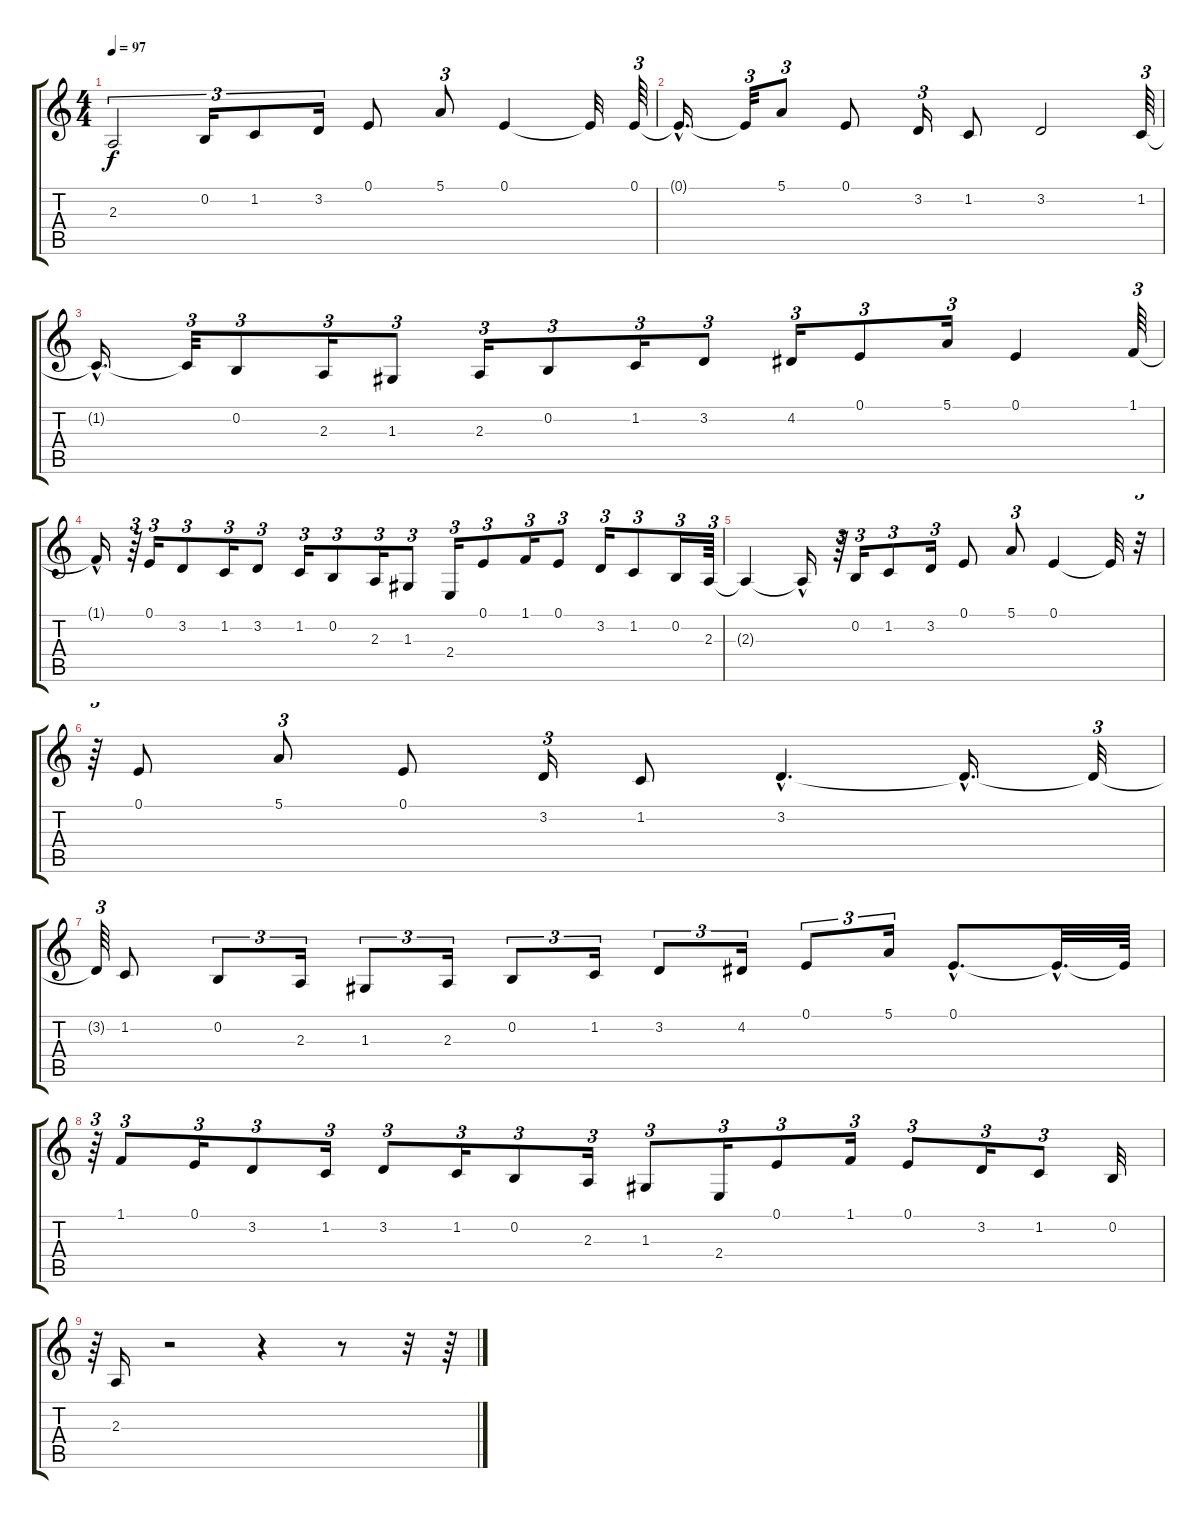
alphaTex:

\track "" {instrument accordion}
\staff {score tabs}
\tuning (E4 B3 G3 D3 A2 E2) {hide}
\ts (4 4)
\tempo 97
\clef g2
\ks c
2.3.2{tu (3 2) dy f} 0.2.16{tu (3 2)} 1.2.8{tu (3 2)} 3.2.16{tu (3 2)} 0.1.8 5.1.8{tu (3 2)} 0.1.4 0.1{t}.32 0.1.64{tu (3 2)} |
0.1{hac t}.16{d} 0.1{t}.32{tu (3 2)} 5.1.8{tu (3 2)} 0.1.8 3.2.16{tu (3 2)} 1.2.8 3.2.2 1.2.64{tu (3 2)} |
1.2{hac t}.16{d} 1.2{t}.32{tu (3 2)} 0.2.8{tu (3 2)} 2.3.16{tu (3 2)} 1.3.8{tu (3 2)} 2.3.16{tu (3 2)} 0.2.8{tu (3 2)} 1.2.16{tu (3 2)} 3.2.8{tu (3 2)} 4.2.16{tu (3 2)} 0.1.8{tu (3 2)} 5.1.16{tu (3 2)} 0.1.4 1.1.64{tu (3 2)} |
1.1{hac t}.16 r.64{tu (3 2)} 0.1.16{tu (3 2)} 3.2.8{tu (3 2)} 1.2.16{tu (3 2)} 3.2.8{tu (3 2)} 1.2.16{tu (3 2)} 0.2.8{tu (3 2)} 2.3.16{tu (3 2)} 1.3.8{tu (3 2)} 2.4.16{tu (3 2)} 0.1.8{tu (3 2)} 1.1.16{tu (3 2)} 0.1.8{tu (3 2)} 3.2.16{tu (3 2)} 1.2.8{tu (3 2)} 0.2.16{tu (3 2)} 2.3.64{tu (3 2)} |
2.3{t}.4 2.3{hac t}.16 r.64{tu (3 2)} 0.2.16{tu (3 2)} 1.2.8{tu (3 2)} 3.2.16{tu (3 2)} 0.1.8 5.1.8{tu (3 2)} 0.1.4 0.1{t}.32 r.32{tu (3 2)} |
r.64{tu (3 2)} 0.1.8 5.1.8{tu (3 2)} 0.1.8 3.2.16{tu (3 2)} 1.2.8 3.2{hac}.4{d} 3.2{hac t}.16{d} 3.2{t}.32{tu (3 2)} |
3.2{t}.64{tu (3 2)} 1.2.8 0.2.8{tu (3 2)} 2.3.16{tu (3 2)} 1.3.8{tu (3 2)} 2.3.16{tu (3 2)} 0.2.8{tu (3 2)} 1.2.16{tu (3 2)} 3.2.8{tu (3 2)} 4.2.16{tu (3 2)} 0.1.8{tu (3 2)} 5.1.16{tu (3 2)} 0.1{hac}.8{d} 0.1{hac t}.32{d} 0.1{t}.64 |
r.64{tu (3 2)} 1.1.8{tu (3 2)} 0.1.16{tu (3 2)} 3.2.8{tu (3 2)} 1.2.16{tu (3 2)} 3.2.8{tu (3 2)} 1.2.16{tu (3 2)} 0.2.8{tu (3 2)} 2.3.16{tu (3 2)} 1.3.8{tu (3 2)} 2.4.16{tu (3 2)} 0.1.8{tu (3 2)} 1.1.16{tu (3 2)} 0.1.8{tu (3 2)} 3.2.16{tu (3 2)} 1.2.8{tu (3 2)} 0.2.32 |
r.64{tu (3 2)} 2.3.16 r.2 r.4 r.8 r.32 r.64
